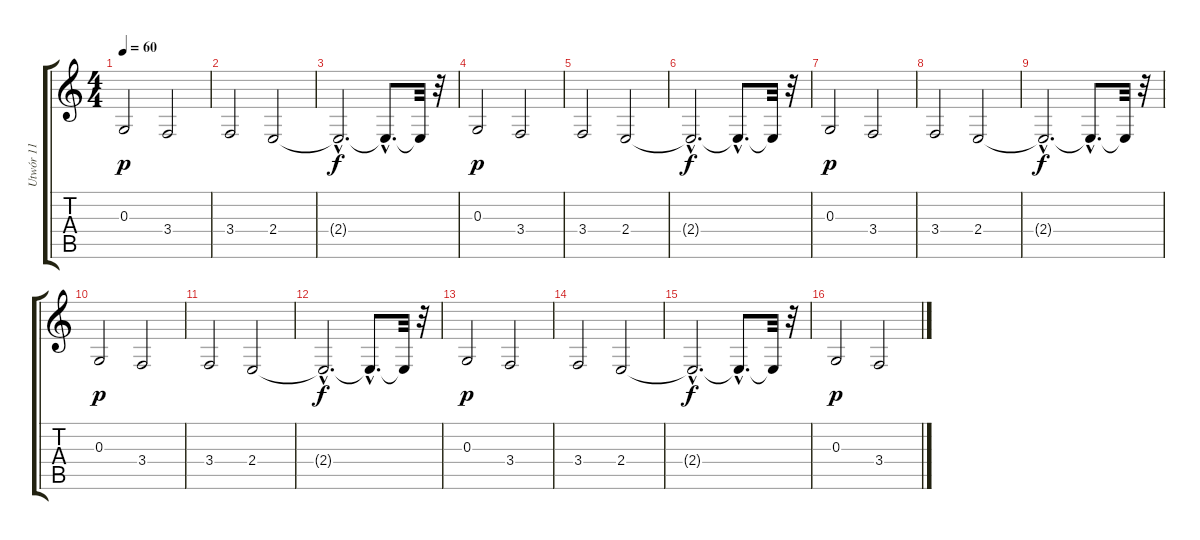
\track ("Utwór 11" "Utwór 11") {instrument stringensemble2}
\staff {score tabs}
\tuning (E4 B3 G3 D3 A2 E2) {hide}
\ts (4 4)
\tempo 60
\clef g2
\ks c
0.3.2{dy p} 3.4.2 |
3.4.2 2.4.2 |
2.4{hac t}.2{d dy f} 2.4{hac t}.8{d} 2.4{t}.32 r.32 |
0.3.2{dy p} 3.4.2 |
3.4.2 2.4.2 |
2.4{hac t}.2{d dy f} 2.4{hac t}.8{d} 2.4{t}.32 r.32 |
0.3.2{dy p} 3.4.2 |
3.4.2 2.4.2 |
2.4{hac t}.2{d dy f} 2.4{hac t}.8{d} 2.4{t}.32 r.32 |
0.3.2{dy p} 3.4.2 |
3.4.2 2.4.2 |
2.4{hac t}.2{d dy f} 2.4{hac t}.8{d} 2.4{t}.32 r.32 |
0.3.2{dy p} 3.4.2 |
3.4.2 2.4.2 |
2.4{hac t}.2{d dy f} 2.4{hac t}.8{d} 2.4{t}.32 r.32 |
0.3.2{dy p} 3.4.2
